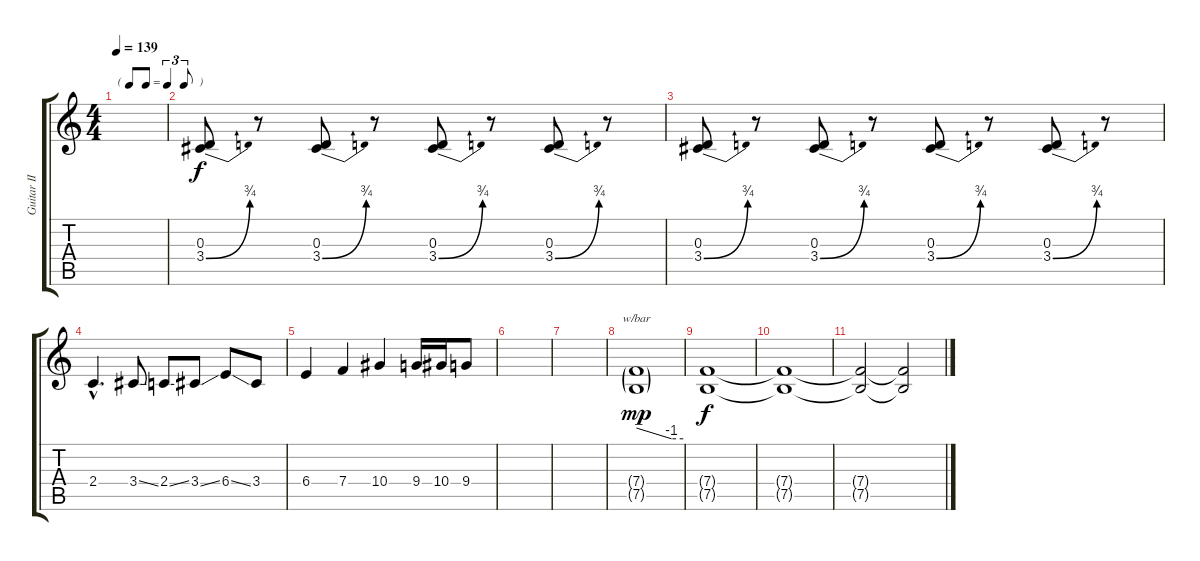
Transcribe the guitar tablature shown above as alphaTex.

\track ("Guitar II" "Guitar II") {instrument overdrivenguitar}
\staff {score tabs}
\tuning (C4 Gb3 D3 Bb2 E2 B1) {hide}
\ts (4 4)
\tf triplet8th
\tempo 139
\clef g2
\ks c
|
(0.3 3.4{be (bend 0 0 60 3)}).8 r.8 (0.3 3.4{be (bend 0 0 60 3)}).8 r.8 (0.3 3.4{be (bend 0 0 60 3)}).8 r.8 (0.3 3.4{be (bend 0 0 60 3)}).8 r.8 |
(0.3 3.4{be (bend 0 0 60 3)}).8 r.8 (0.3 3.4{be (bend 0 0 60 3)}).8 r.8 (0.3 3.4{be (bend 0 0 60 3)}).8 r.8 (0.3 3.4{be (bend 0 0 60 3)}).8 r.8 |
2.4{hac}.4{d} 3.4{ss}.8 2.4{ss}.8 3.4{ss}.8 6.4{ss}.8 3.4.8 |
6.4.4 7.4.4 10.4.4 9.4.16 10.4.16 9.4.8 |
|
|
(7.4{g} 7.5{g}).1{tbe (custom default 0 0 45 -4 60 -4) dy mp} |
(7.4{t} 7.5{t}).1{dy f} |
(7.4{t} 7.5{t}).1 |
(7.4{t} 7.5{t}).2 (7.4{t} 7.5{t}).2
